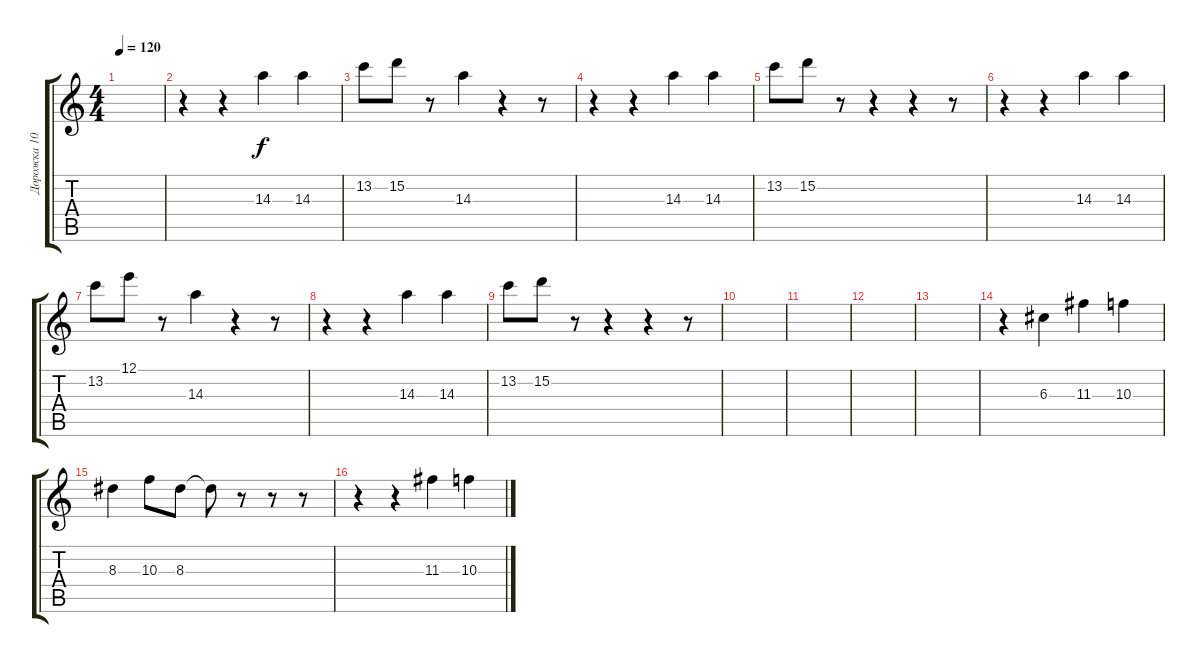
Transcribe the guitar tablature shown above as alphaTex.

\track ("Дорожка 10" "Дорожка 10") {instrument distortionguitar}
\staff {score tabs}
\tuning (E4 B3 G3 D3 A2 D2) {hide}
\ts (4 4)
\tempo 120
\clef g2
\ks c
|
r.4 r.4 14.3.4 14.3.4 |
13.2.8 15.2.8 r.8 14.3.4 r.4 r.8 |
r.4 r.4 14.3.4 14.3.4 |
13.2.8 15.2.8 r.8 r.4 r.4 r.8 |
r.4 r.4 14.3.4 14.3.4 |
13.2.8 12.1.8 r.8 14.3.4 r.4 r.8 |
r.4 r.4 14.3.4 14.3.4 |
13.2.8 15.2.8 r.8 r.4 r.4 r.8 |
|
|
|
|
r.4 6.3.4 11.3.4 10.3.4 |
8.3.4 10.3.8 8.3.8 8.3{t}.8 r.8 r.8 r.8 |
r.4 r.4 11.3.4 10.3.4
